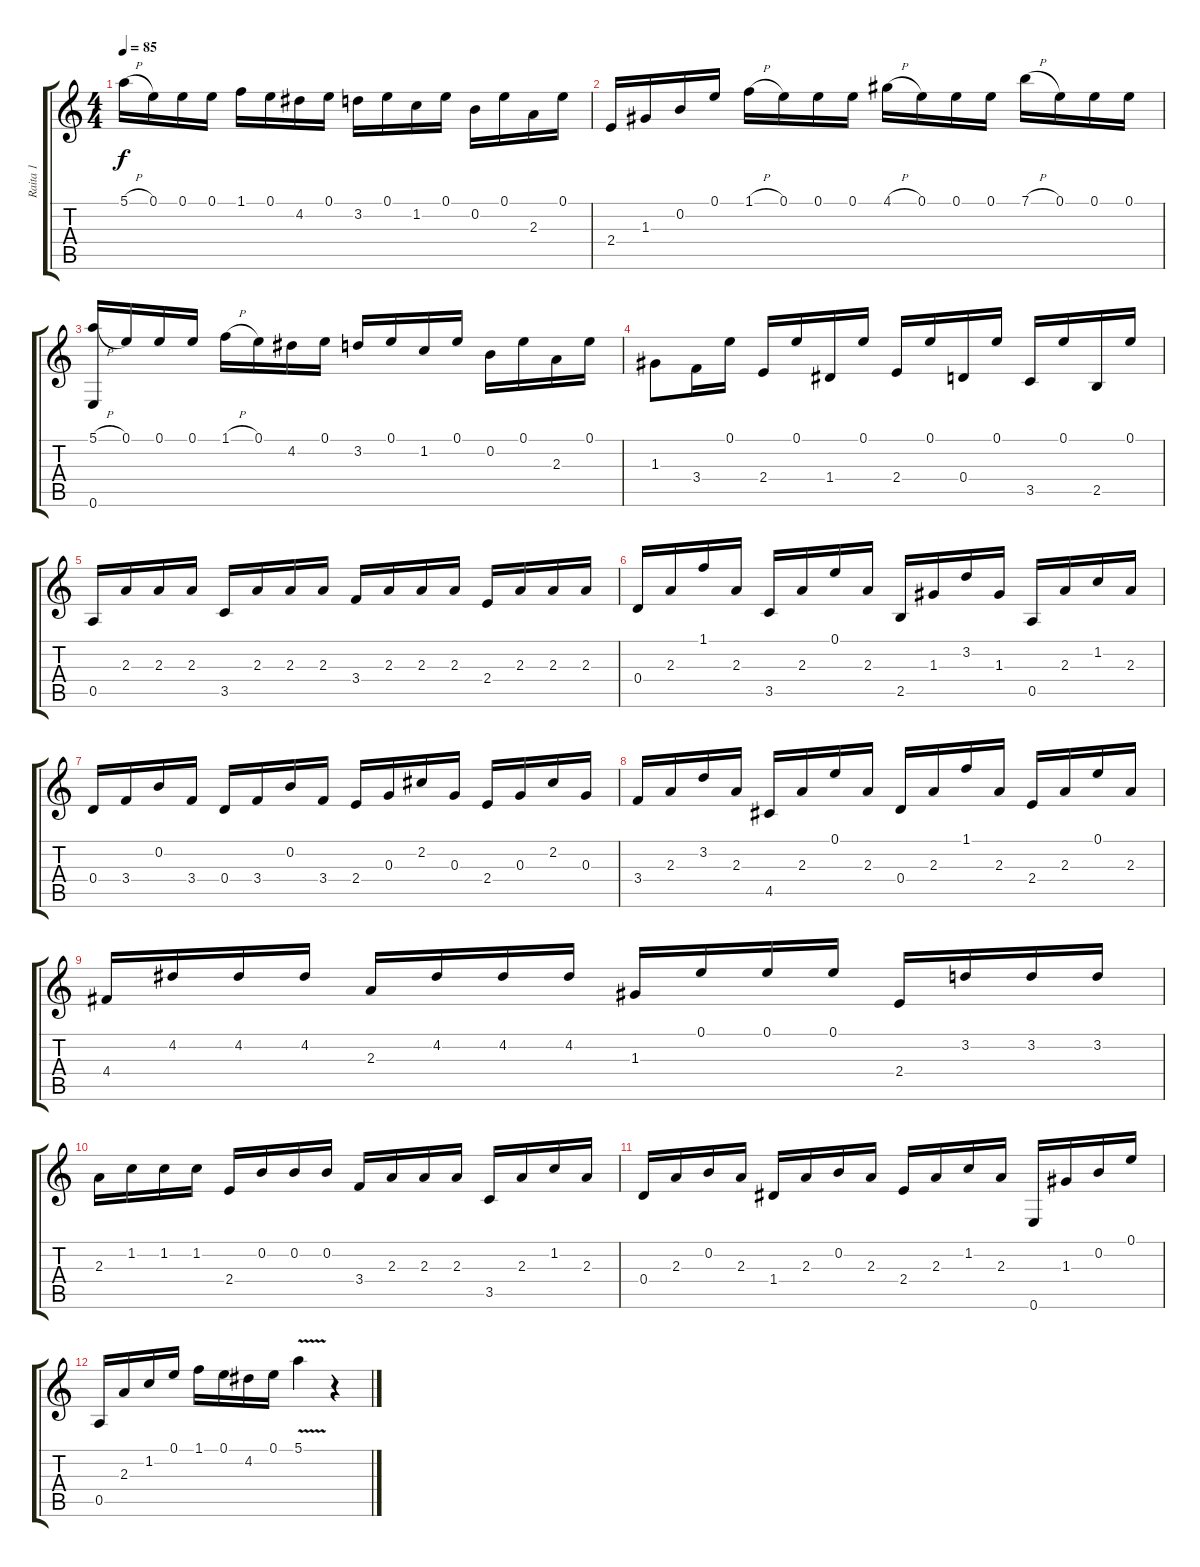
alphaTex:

\track ("Raita 1" "Raita 1") {instrument acousticguitarnylon}
\staff {score tabs}
\tuning (E4 B3 G3 D3 A2 E2) {hide}
\ts (4 4)
\tempo 85
\clef g2
\ks c
5.1{h}.16{dy f} 0.1.16 0.1.16 0.1.16 1.1.16 0.1.16 4.2.16 0.1.16 3.2.16 0.1.16 1.2.16 0.1.16 0.2.16 0.1.16 2.3.16 0.1.16 |
2.4.16 1.3.16 0.2.16 0.1.16 1.1{h}.16 0.1.16 0.1.16 0.1.16 4.1{h}.16 0.1.16 0.1.16 0.1.16 7.1{h}.16 0.1.16 0.1.16 0.1.16 |
(5.1{h} 0.6).16{beam Up} 0.1.16{beam Up} 0.1.16 0.1.16 1.1{h}.16 0.1.16 4.2.16 0.1.16 3.2.16{beam Up} 0.1.16{beam Up} 1.2.16{beam Up} 0.1.16{beam Up} 0.2.16 0.1.16 2.3.16 0.1.16 |
1.3.8 3.4.16 0.1.16 2.4.16 0.1.16 1.4.16 0.1.16 2.4.16 0.1.16 0.4.16 0.1.16 3.5.16 0.1.16 2.5.16 0.1.16 |
0.5.16 2.3.16 2.3.16 2.3.16 3.5.16 2.3.16 2.3.16 2.3.16 3.4.16 2.3.16 2.3.16 2.3.16 2.4.16 2.3.16 2.3.16 2.3.16 |
0.4.16 2.3.16 1.1.16 2.3.16 3.5.16 2.3.16 0.1.16 2.3.16 2.5.16 1.3.16 3.2.16 1.3.16 0.5.16 2.3.16 1.2.16 2.3.16 |
0.4.16 3.4.16 0.2.16 3.4.16 0.4.16 3.4.16 0.2.16 3.4.16 2.4.16 0.3.16 2.2.16 0.3.16 2.4.16 0.3.16 2.2.16 0.3.16 |
3.4.16 2.3.16 3.2.16 2.3.16 4.5.16 2.3.16 0.1.16 2.3.16 0.4.16 2.3.16 1.1.16 2.3.16 2.4.16 2.3.16 0.1.16 2.3.16 |
4.4.16 4.2.16 4.2.16 4.2.16 2.3.16{beam Up} 4.2.16{beam Up} 4.2.16{beam Up} 4.2.16{beam Up} 1.3.16{beam Up} 0.1.16{beam Up} 0.1.16{beam Up} 0.1.16{beam Up} 2.4.16 3.2.16 3.2.16 3.2.16 |
2.3.16 1.2.16 1.2.16 1.2.16 2.4.16 0.2.16 0.2.16 0.2.16 3.4.16 2.3.16 2.3.16 2.3.16 3.5.16 2.3.16 1.2.16 2.3.16 |
0.4.16 2.3.16 0.2.16 2.3.16 1.4.16 2.3.16 0.2.16 2.3.16 2.4.16 2.3.16 1.2.16 2.3.16 0.6.16 1.3.16 0.2.16 0.1.16 |
0.5.16 2.3.16 1.2.16 0.1.16 1.1.16 0.1.16 4.2.16 0.1.16 5.1{v}.4 r.4
